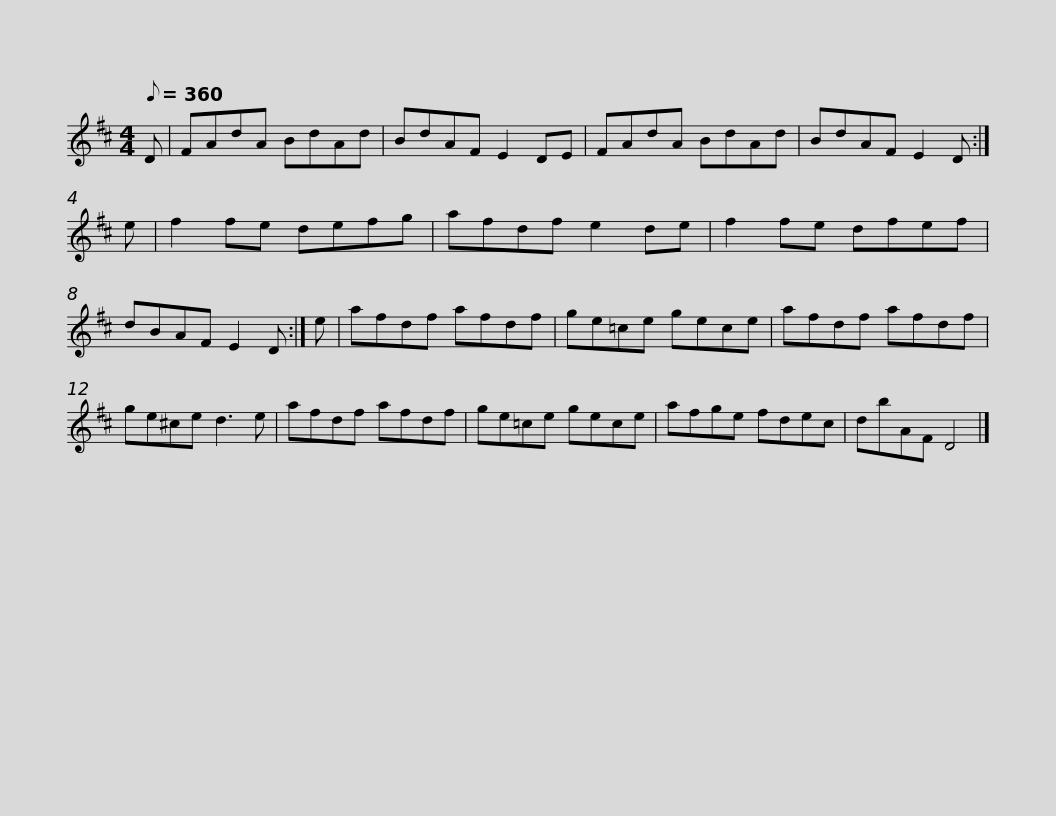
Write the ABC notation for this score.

X:1
L:1/8
Q:1/8=360
M:4/4
I:linebreak $
K:D
V:1 treble
V:1
 D | FAdA BdAd | BdAF E2 DE | FAdA BdAd | BdAF E2 D :| %5
 e | f2 fe defg |$ afdf e2 de | f2 fe dfef | dBAF E2 D :| %10
 e | afdf afdf | ge=ce gece |$ afdf afdf | ge^ce d3 e | %15
 afdf afdf | ge=ce gece | afge fdec | dbAF D4 |] %19
